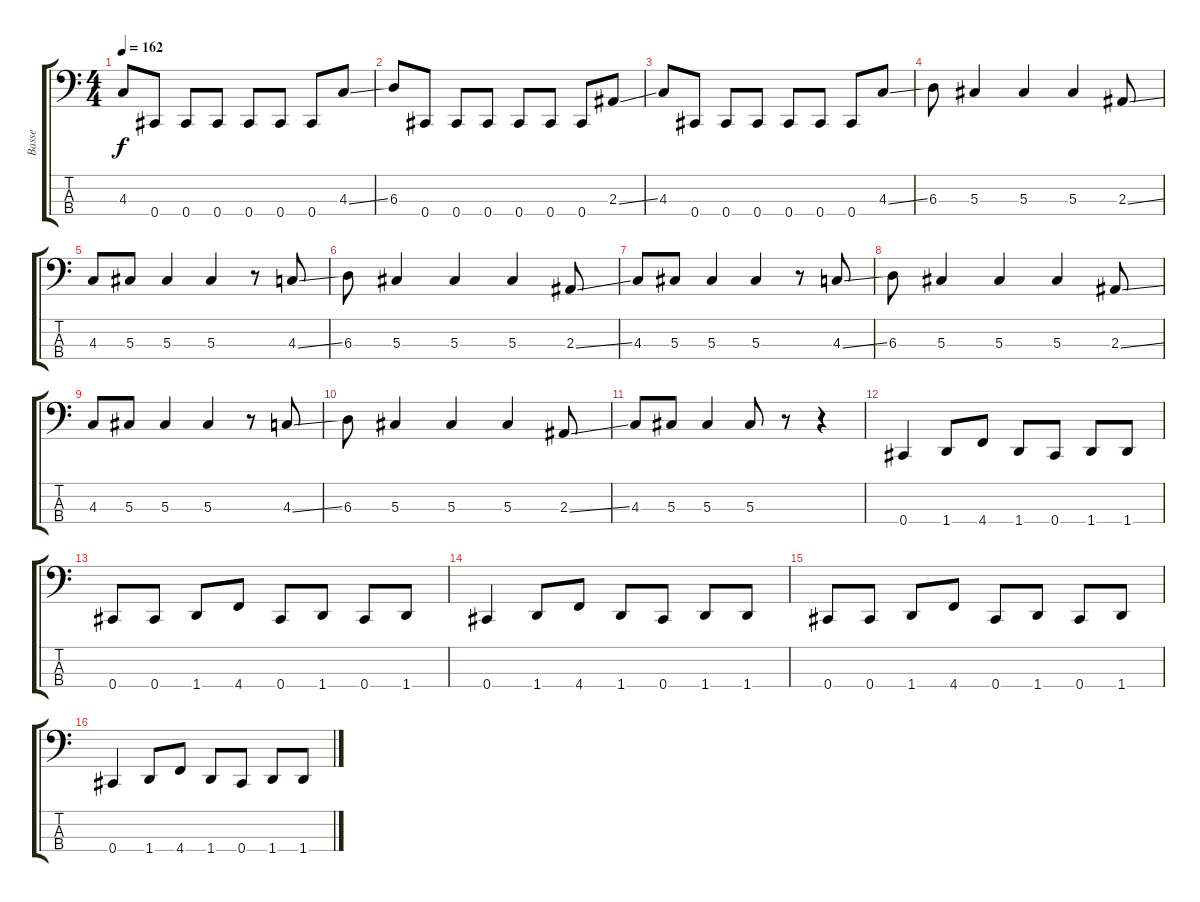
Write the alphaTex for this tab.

\track ("Basse" "Basse") {instrument electricbassfinger}
\staff {score tabs}
\tuning (Gb2 Db2 Ab1 Db1) {hide}
\ts (4 4)
\tempo 162
\clef f4
\ks c
4.3.8{dy f} 0.4.8 0.4.8 0.4.8 0.4.8 0.4.8 0.4.8 4.3{ss}.8 |
6.3.8 0.4.8 0.4.8 0.4.8 0.4.8 0.4.8 0.4.8 2.3{ss}.8 |
4.3.8 0.4.8 0.4.8 0.4.8 0.4.8 0.4.8 0.4.8 4.3{ss}.8 |
6.3.8 5.3.4 5.3.4 5.3.4 2.3{ss}.8 |
4.3.8 5.3.8 5.3.4 5.3.4 r.8 4.3{ss}.8 |
6.3.8 5.3.4 5.3.4 5.3.4 2.3{ss}.8 |
4.3.8 5.3.8 5.3.4 5.3.4 r.8 4.3{ss}.8 |
6.3.8 5.3.4 5.3.4 5.3.4 2.3{ss}.8 |
4.3.8 5.3.8 5.3.4 5.3.4 r.8 4.3{ss}.8 |
6.3.8 5.3.4 5.3.4 5.3.4 2.3{ss}.8 |
4.3.8 5.3.8 5.3.4 5.3.8 r.8 r.4 |
0.4.4 1.4.8 4.4.8 1.4.8 0.4.8 1.4.8 1.4.8 |
0.4.8 0.4.8 1.4.8 4.4.8 0.4.8 1.4.8 0.4.8 1.4.8 |
0.4.4 1.4.8 4.4.8 1.4.8 0.4.8 1.4.8 1.4.8 |
0.4.8 0.4.8 1.4.8 4.4.8 0.4.8 1.4.8 0.4.8 1.4.8 |
0.4.4 1.4.8 4.4.8 1.4.8 0.4.8 1.4.8 1.4.8
